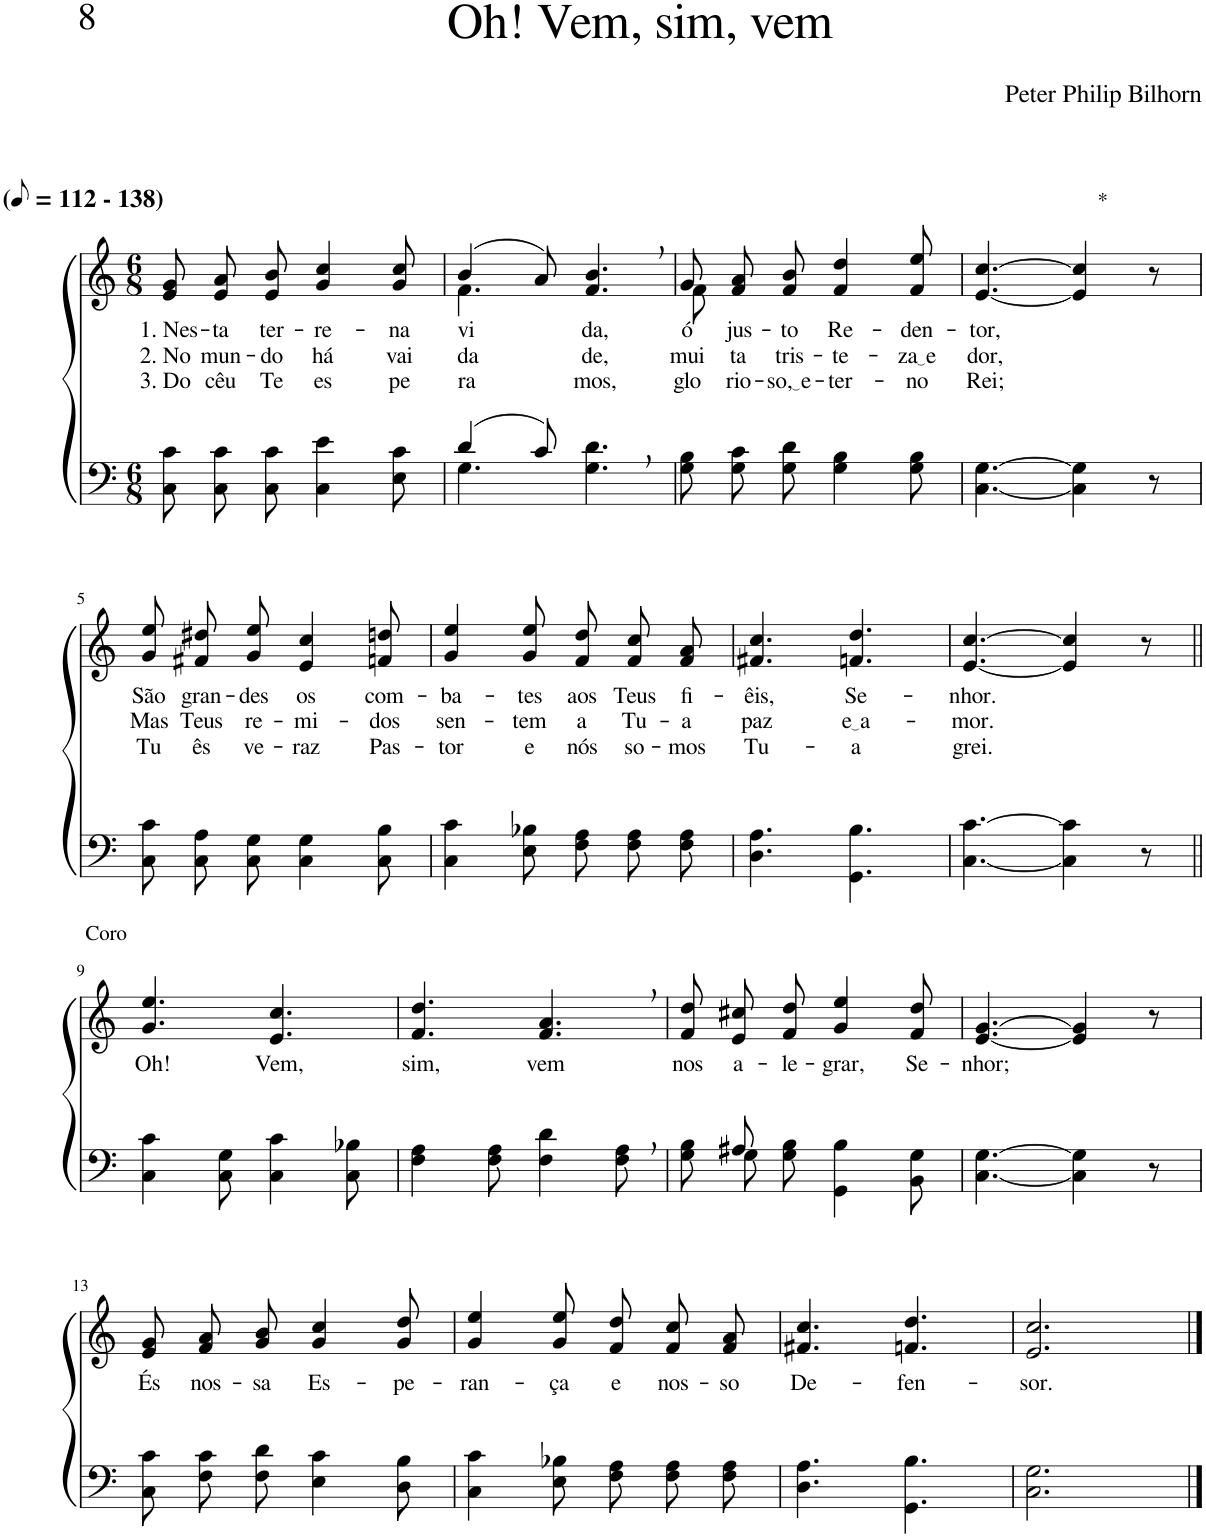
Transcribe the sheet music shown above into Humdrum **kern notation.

**kern	**kern	**text	**text	**text
*part2	*part1	*part1	*part1	*part1
*staff2	*staff1	*staff1	*staff1	*staff1
*I"Parte III e IV	*I"Parte I e II	*	*	*
*clefF4	*clefG2	*	*	*
*Trd1c2	*Trd1c2	*	*	*
*k[]	*k[]	*	*	*
*M6/8	*M6/8	*	*	*
*MM56	*MM56	*	*	*
=1	=1	=1	=1	=1
!	!LO:TX:a:B:t=(	!	!	!
!	!LO:TX:a:B:t=- 138)	!	!	!
!	!	!LO:LY:b	!LO:LY:b	!LO:LY:b
8C\ 8c\L	8e/ 8g/L	1. Nes-	2. No	3. Do
!	!	!LO:LY:b	!LO:LY:b	!LO:LY:b
8C\ 8c\	8e/ 8a/	-ta	mun-	cêu
!	!	!LO:LY:b	!LO:LY:b	!LO:LY:b
8C\ 8c\J	8e/ 8b/J	ter-	-do	Te
!	!	!LO:LY:b	!LO:LY:b	!LO:LY:b
4C\ 4e\	4g/ 4cc/	-re-	há	es
!	!	!LO:LY:b	!LO:LY:b	!LO:LY:b
8E\ 8c\	8g/ 8cc/	-na	vai-	pe-
=2	=2	=2	=2	=2
*^	*^	*	*	*
!	!	!	!	!LO:LY:b	!LO:LY:b	!LO:LY:b
(4d/	4.G\	(4b/	4.f\	vi-	-da-	-ra-
8c/)	.	8a/)	.	.	.	.
!	!	!	!	!LO:LY:b	!LO:LY:b	!LO:LY:b
8ryy	4.G\ 4.d\	4.f/, 4.b/,	4.ryy	-da,	-de,	-mos,
4ryy	.	.	.	.	.	.
*v	*v	*	*	*	*	*
=3	=3	=3	=3	=3	=3
!	!	!	!LO:LY:b	!LO:LY:b	!LO:LY:b
8G\ 8B\L	8g/L	8f\	ó	mui-	glo
!	!	!	!LO:LY:b	!LO:LY:b	!LO:LY:b
8G\ 8c\	8f/ 8a/	2ryy	jus-	-ta	rio-
!	!	!	!LO:LY:b	!LO:LY:b	!LO:LY:b
8G\ 8d\J	8f/ 8b/J	.	-to	tris-	so, e
!	!	!	!LO:LY:b	!LO:LY:b	!LO:LY:b
4G\ 4B\	4f/ 4dd/	.	Re-	-te-	-ter-
!	!	!	!LO:LY:b	!LO:LY:b	!LO:LY:b
8G\ 8B\	8f/ 8ee/	8ryy	-den-	za e	-no
=4	=4	=4	=4	=4	=4
!	!	!	!LO:LY:b	!LO:LY:b	!LO:LY:b
*	*v	*v	*	*	*
[4.C\ [4.G\	[4.e/ [4.cc/	-tor,	dor,	Rei;
!	!LO:TX:a:t=*	!	!	!
4C\] 4G\]	4e/] 4cc/]	.	.	.
8r	8r	.	.	.
!!LO:LB:g=z
=5	=5	=5	=5	=5
!	!	!LO:LY:b	!LO:LY:b	!LO:LY:b
8C\ 8c\L	8g\ 8ee\L	São	Mas	Tu
!	!	!LO:LY:b	!LO:LY:b	!LO:LY:b
8C\ 8A\	8f#X\ 8dd#X\	gran-	Teus	ês
!	!	!LO:LY:b	!LO:LY:b	!LO:LY:b
8C\ 8G\J	8g\ 8ee\J	-des	re-	ve-
!	!	!LO:LY:b	!LO:LY:b	!LO:LY:b
4C\ 4G\	4e/ 4cc/	os	-mi-	-raz
!	!	!LO:LY:b	!LO:LY:b	!LO:LY:b
8C\ 8B\	8fn/ 8ddn/	com-	-dos	Pas-
=6	=6	=6	=6	=6
!	!	!LO:LY:b	!LO:LY:b	!LO:LY:b
4C\ 4c\	4g/ 4ee/	-ba-	sen-	-tor
!	!	!LO:LY:b	!LO:LY:b	!LO:LY:b
8E\ 8B-X\	8g/ 8ee/	-tes	-tem	e
!	!	!LO:LY:b	!LO:LY:b	!LO:LY:b
8F\ 8A\L	8f/ 8dd/L	aos	a	nós
!	!	!LO:LY:b	!LO:LY:b	!LO:LY:b
8F\ 8A\	8f/ 8cc/	Teus	Tu-	so-
!	!	!LO:LY:b	!LO:LY:b	!LO:LY:b
8F\ 8A\J	8f/ 8a/J	fi-	-a	-mos
=7	=7	=7	=7	=7
!	!	!LO:LY:b	!LO:LY:b	!LO:LY:b
4.D\ 4.A\	4.f#X/ 4.cc/	-êis,	paz	Tu-
!	!	!LO:LY:b	!LO:LY:b	!LO:LY:b
4.GG\ 4.B\	4.fn/ 4.dd/	Se-	e a	-a
=8	=8	=8	=8	=8
!	!	!LO:LY:b	!LO:LY:b	!LO:LY:b
[4.C\ [4.c\	[4.e/ [4.cc/	-nhor.	-mor.	grei.
4C\] 4c\]	4e/] 4cc/]	.	.	.
8r	8r	.	.	.
!!LO:LB:g=z
=9||	=9||	=9||	=9||	=9||
!	!LO:TX:a:t=Coro	!	!	!
!	!	!LO:LY:b	!	!
4C\ 4c\	4.g/ 4.ee/	Oh!	.	.
8C\ 8G\	.	.	.	.
!	!	!LO:LY:b	!	!
4C\ 4c\	4.e/ 4.cc/	Vem,	.	.
8C\ 8B-X\	.	.	.	.
=10	=10	=10	=10	=10
!	!	!LO:LY:b	!	!
4F\ 4A\	4.f/ 4.dd/	sim,	.	.
8F\ 8A\	.	.	.	.
!	!	!LO:LY:b	!	!
4F\ 4d\	4.f/, 4.a/,	vem	.	.
8F\, 8A\,	.	.	.	.
=11	=11	=11	=11	=11
*^	*	*	*	*
!	!	!	!LO:LY:b	!	!
8ryy	8G\ 8B\L	8f/ 8dd/L	nos	.	.
!	!	!	!LO:LY:b	!	!
8A#X/	8G\	8e/ 8cc#X/	a-	.	.
!	!	!	!LO:LY:b	!	!
2ryy	8G\ 8B\J	8f/ 8dd/J	-le-	.	.
!	!	!	!LO:LY:b	!	!
.	4GG\ 4B\	4g/ 4ee/	-grar,	.	.
!	!	!	!LO:LY:b	!	!
.	8BB\ 8G\	8f/ 8dd/	Se-	.	.
=12	=12	=12	=12	=12	=12
!	!	!	!LO:LY:b	!	!
*v	*v	*	*	*	*
[4.C\ [4.G\	[4.e/ [4.g/	-nhor;	.	.
4C\] 4G\]	4e/] 4g/]	.	.	.
8r	8r	.	.	.
!!LO:LB:g=z
=13	=13	=13	=13	=13
!	!	!LO:LY:b	!	!
8C\ 8c\L	8e/ 8g/L	És	.	.
!	!	!LO:LY:b	!	!
8F\ 8c\	8f/ 8a/	nos-	.	.
!	!	!LO:LY:b	!	!
8F\ 8d\J	8g/ 8b/J	-sa	.	.
!	!	!LO:LY:b	!	!
4E\ 4c\	4g/ 4cc/	Es-	.	.
!	!	!LO:LY:b	!	!
8D\ 8B\	8g/ 8dd/	-pe-	.	.
=14	=14	=14	=14	=14
!	!	!LO:LY:b	!	!
4C\ 4c\	4g/ 4ee/	-ran-	.	.
!	!	!LO:LY:b	!	!
8E\ 8B-X\	8g/ 8ee/	-ça	.	.
!	!	!LO:LY:b	!	!
8F\ 8A\L	8f/ 8dd/L	e	.	.
!	!	!LO:LY:b	!	!
8F\ 8A\	8f/ 8cc/	nos-	.	.
!	!	!LO:LY:b	!	!
8F\ 8A\J	8f/ 8a/J	-so	.	.
=15	=15	=15	=15	=15
!	!	!LO:LY:b	!	!
4.D\ 4.A\	4.f#X/ 4.cc/	De-	.	.
!	!	!LO:LY:b	!	!
4.GG\ 4.B\	4.fn/ 4.dd/	-fen-	.	.
=16	=16	=16	=16	=16
!	!	!LO:LY:b	!	!
2.C\ 2.G\	2.e/ 2.cc/	-sor.	.	.
==	==	==	==	==
*-	*-	*-	*-	*-
